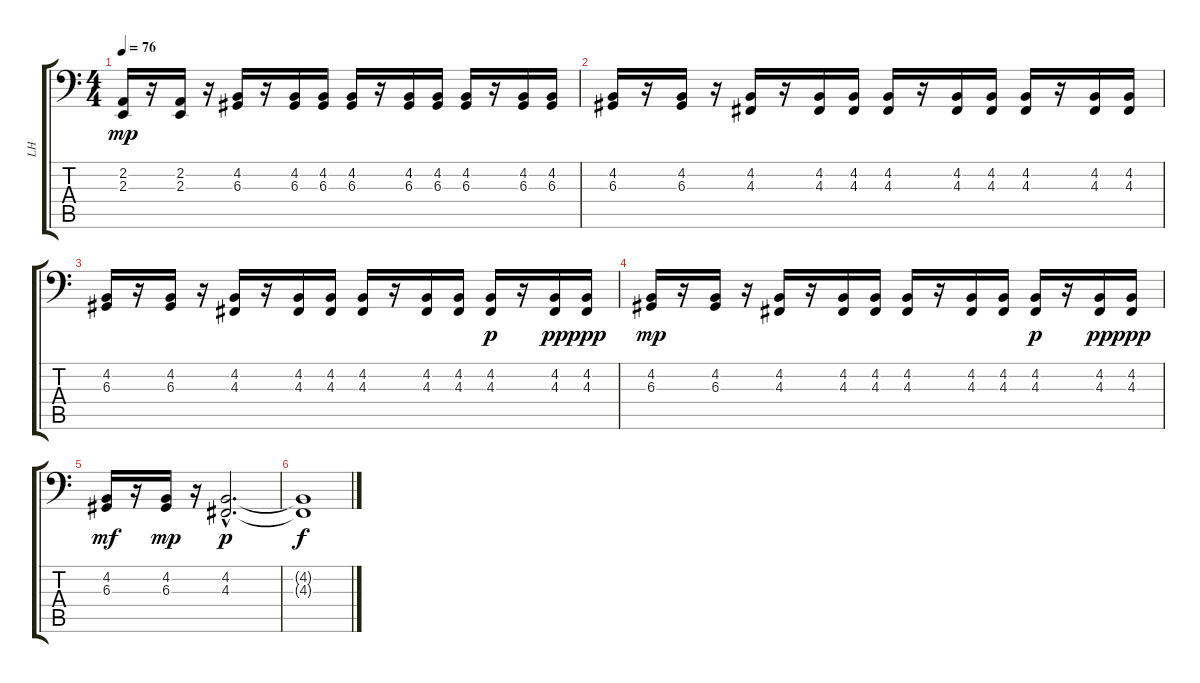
\track ("LH" "LH") {instrument acousticgrandpiano}
\staff {score tabs}
\tuning (C3 G2 D2 A1 E1 B0) {hide}
\ts (4 4)
\tempo 76
\clef f4
\ks c
(2.2 2.3).16{dy mp} r.16 (2.2 2.3).16 r.16 (4.2 6.3).16 r.16 (4.2 6.3).16 (4.2 6.3).16 (4.2 6.3).16 r.16 (4.2 6.3).16 (4.2 6.3).16 (4.2 6.3).16 r.16 (4.2 6.3).16 (4.2 6.3).16 |
(4.2 6.3).16 r.16 (4.2 6.3).16 r.16 (4.2 4.3).16 r.16 (4.2 4.3).16 (4.2 4.3).16 (4.2 4.3).16 r.16 (4.2 4.3).16 (4.2 4.3).16 (4.2 4.3).16 r.16 (4.2 4.3).16 (4.2 4.3).16 |
(4.2 6.3).16 r.16 (4.2 6.3).16 r.16 (4.2 4.3).16 r.16 (4.2 4.3).16 (4.2 4.3).16 (4.2 4.3).16 r.16 (4.2 4.3).16 (4.2 4.3).16 (4.2 4.3).16{dy p} r.16 (4.2 4.3).16{dy pp} (4.2 4.3).16{dy ppp} |
(4.2 6.3).16{dy mp} r.16 (4.2 6.3).16 r.16 (4.2 4.3).16 r.16 (4.2 4.3).16 (4.2 4.3).16 (4.2 4.3).16 r.16 (4.2 4.3).16 (4.2 4.3).16 (4.2 4.3).16{dy p} r.16 (4.2 4.3).16{dy pp} (4.2 4.3).16{dy ppp} |
(4.2 6.3).16{dy mf} r.16 (4.2 6.3).16{dy mp} r.16 (4.2{hac} 4.3{hac}).2{d dy p} |
(4.2{t} 4.3{t}).1{dy f}
